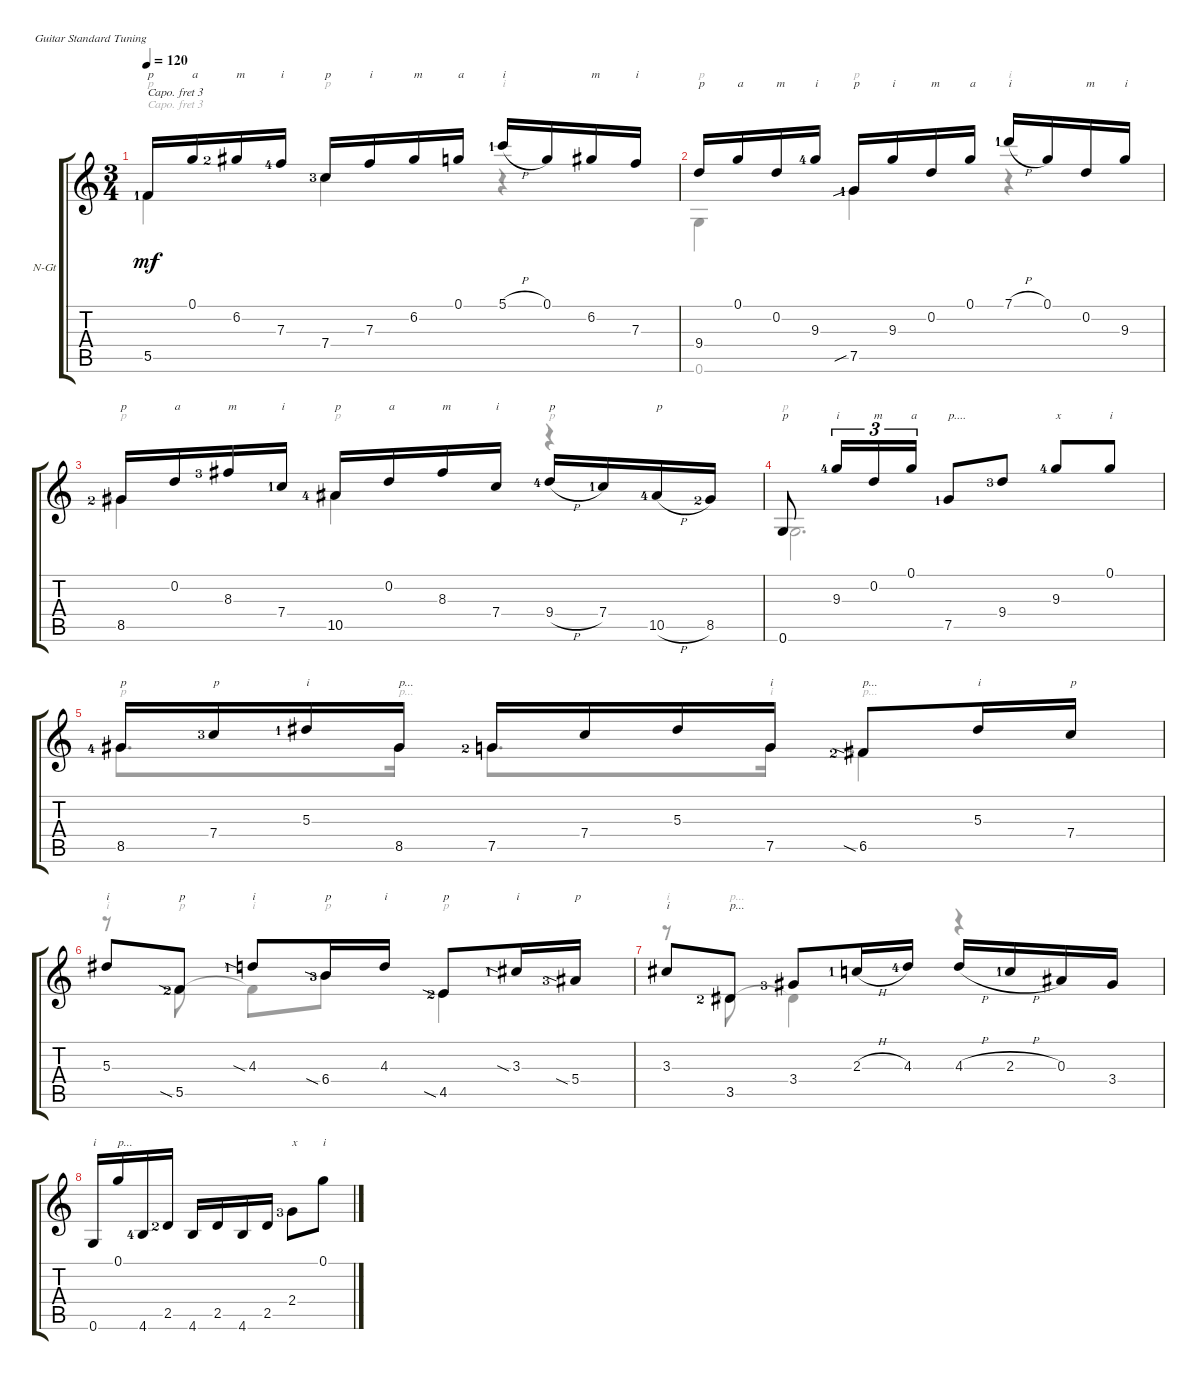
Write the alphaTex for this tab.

\defaultSystemsLayout 4
\bracketExtendMode groupsimilarinstruments
\firstSystemTrackNameOrientation horizontal
\otherSystemsTrackNameOrientation horizontal
\track ("Nylon Guitar" "N-Gt") {instrument acousticguitarnylon}
\staff {score tabs}
\capo 3
\tuning (E4 B3 G3 D3 A2 E2)
\voice
\ts (3 4)
\tempo 120
\clef g2
\ks c
5.5{lf 2}.16{txt "p" dy mf} 0.1.16{txt "a"} 6.2{lf 3}.16{txt "m"} 7.3{lf 5}.16{txt "i"} 7.4{lf 4}.16{txt "p"} 7.3.16{txt "i"} 6.2.16{txt "m"} 0.1.16{txt "a"} 5.1{h lf 2}.16{txt "i"} 0.1.16 6.2.16{txt "m"} 7.3.16{txt "i"} |
9.4.16{txt "p"} 0.1.16{txt "a"} 0.2.16{txt "m"} 9.3{lf 5}.16{txt "i"} 7.5{sib lf 2}.16{txt "p"} 9.3.16{txt "i"} 0.2.16{txt "m"} 0.1.16{txt "a"} 7.1{h lf 2}.16{txt "i"} 0.1.16 0.2.16{txt "m"} 9.3.16{txt "i"} |
8.5{lf 3}.16{txt "p"} 0.2.16{txt "a"} 8.3{lf 4}.16{txt "m"} 7.4{lf 2}.16{txt "i"} 10.5{lf 5}.16{txt "p"} 0.2.16{txt "a"} 8.3.16{txt "m"} 7.4.16{txt "i"} 9.4{h lf 5}.16{txt "p"} 7.4{lf 2}.16 10.5{h lf 5}.16{txt "p"} 8.5{lf 3}.16 |
0.6.8{txt "p"} 9.3{lf 5}.16{tu (3 2) txt "i"} 0.2.16{tu (3 2) txt "m"} 0.1.16{tu (3 2) txt "a"} 7.5{lf 2}.8{txt "p...."} 9.4{lf 4}.8 9.3{lf 5}.8{txt "x"} 0.1.8{txt "i"} |
8.5{lf 5}.16{txt "p"} 7.4{lf 4}.16{txt "p"} 5.3{lf 2}.16{txt "i"} 8.5.16{txt "p..."} 7.5{lf 3}.16 7.4.16 5.3.16 7.5.16{txt "i"} 6.5{sia lf 3}.8{txt "p..."} 5.3.16{txt "i"} 7.4.16{txt "p"} |
5.3.8{txt "i"} 5.5{sia lf 3}.8{txt "p"} 4.3{sia lf 2}.8{txt "i"} 6.4{sia lf 4}.16{txt "p"} 4.3.16{txt "i"} 4.5{sia lf 3}.8{txt "p"} 3.3{sia lf 2}.16{txt "i"} 5.4{sia lf 4}.16{txt "p"} |
3.3.8{txt "i"} 3.5{lf 3}.8{txt "p..."} 3.4{lf 4}.8 2.3{h lf 2}.16 4.3{lf 5}.16 4.3{h}.16 2.3{h lf 2}.16 0.3.16 3.4.16 |
0.6.16{txt "i"} 0.1.16{txt "p..."} 4.6{lf 5}.16 2.5{lf 3}.16 4.6.16 2.5.16 4.6.16 2.5.16 2.4{lf 4}.8{txt "x"} 0.1.8{txt "i"}
\voice
\clef g2
\ottava regular
\simile none
\ks c
5.5{lf 2}.4{txt "p" dy mf} 7.4{lf 4}.4{txt "p"} r.4{txt "i"} |
0.6.4{txt "p"} 7.5{sib lf 2}.4{txt "p"} r.4{txt "i"} |
8.5{lf 3}.4{txt "p"} 10.5{lf 5}.4{txt "p"} r.4{txt "p"} |
0.6.2{d txt "p"} |
8.5{lf 5}.8{d txt "p"} 8.5.16{txt "p..."} 7.5{lf 3}.8{d} 7.5.16{txt "i"} 6.5{sia lf 3}.4{txt "p..."} |
r.8{txt "i"} 5.5{sia lf 3}.8{txt "p"} 5.5{t}.8{txt "i"} 6.4{sia lf 4}.8{txt "p"} 4.5{sia lf 3}.4{txt "p"} |
r.8{txt "i"} 3.5{lf 3}.8{txt "p..."} 3.5{t}.4 r.4 |
